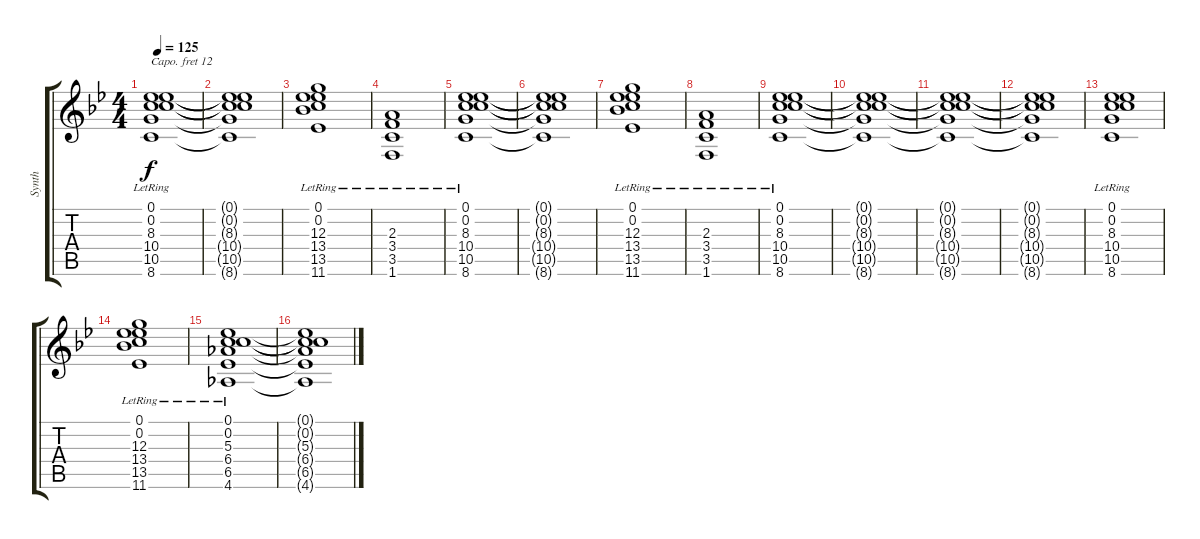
\track ("Synth" "Synth") {instrument pad2warm}
\staff {score tabs}
\capo 12
\tuning (Eb4 C4 G3 D3 A2 E2) {hide}
\ts (4 4)
\tempo 125
\clef g2
\ks bb
(0.1{lr} 0.2{lr} 8.3{lr} 10.4{lr} 10.5{lr} 8.6{lr}).1{dy f} |
(0.1{t} 0.2{t} 8.3{t} 10.4{t} 10.5{t} 8.6{t}).1 |
(0.1{lr} 0.2{lr} 12.3{lr} 13.4{lr} 13.5{lr} 11.6{lr}).1 |
(2.3{lr} 3.4{lr} 3.5{lr} 1.6{lr}).1 |
(0.1{lr} 0.2{lr} 8.3{lr} 10.4{lr} 10.5{lr} 8.6{lr}).1 |
(0.1{t} 0.2{t} 8.3{t} 10.4{t} 10.5{t} 8.6{t}).1 |
(0.1{lr} 0.2{lr} 12.3{lr} 13.4{lr} 13.5{lr} 11.6{lr}).1 |
(2.3{lr} 3.4{lr} 3.5{lr} 1.6{lr}).1 |
(0.1{lr} 0.2{lr} 8.3{lr} 10.4{lr} 10.5{lr} 8.6{lr}).1 |
(0.1{t} 0.2{t} 8.3{t} 10.4{t} 10.5{t} 8.6{t}).1 |
(0.1{t} 0.2{t} 8.3{t} 10.4{t} 10.5{t} 8.6{t}).1 |
(0.1{t} 0.2{t} 8.3{t} 10.4{t} 10.5{t} 8.6{t}).1 |
(0.1{lr} 0.2{lr} 8.3{lr} 10.4{lr} 10.5{lr} 8.6{lr}).1 |
(0.1{lr} 0.2{lr} 12.3{lr} 13.4{lr} 13.5{lr} 11.6{lr}).1 |
(0.1{lr} 0.2{lr} 5.3{lr} 6.4{lr} 6.5{lr} 4.6{lr}).1 |
(0.1{t} 0.2{t} 5.3{t} 6.4{t} 6.5{t} 4.6{t}).1
